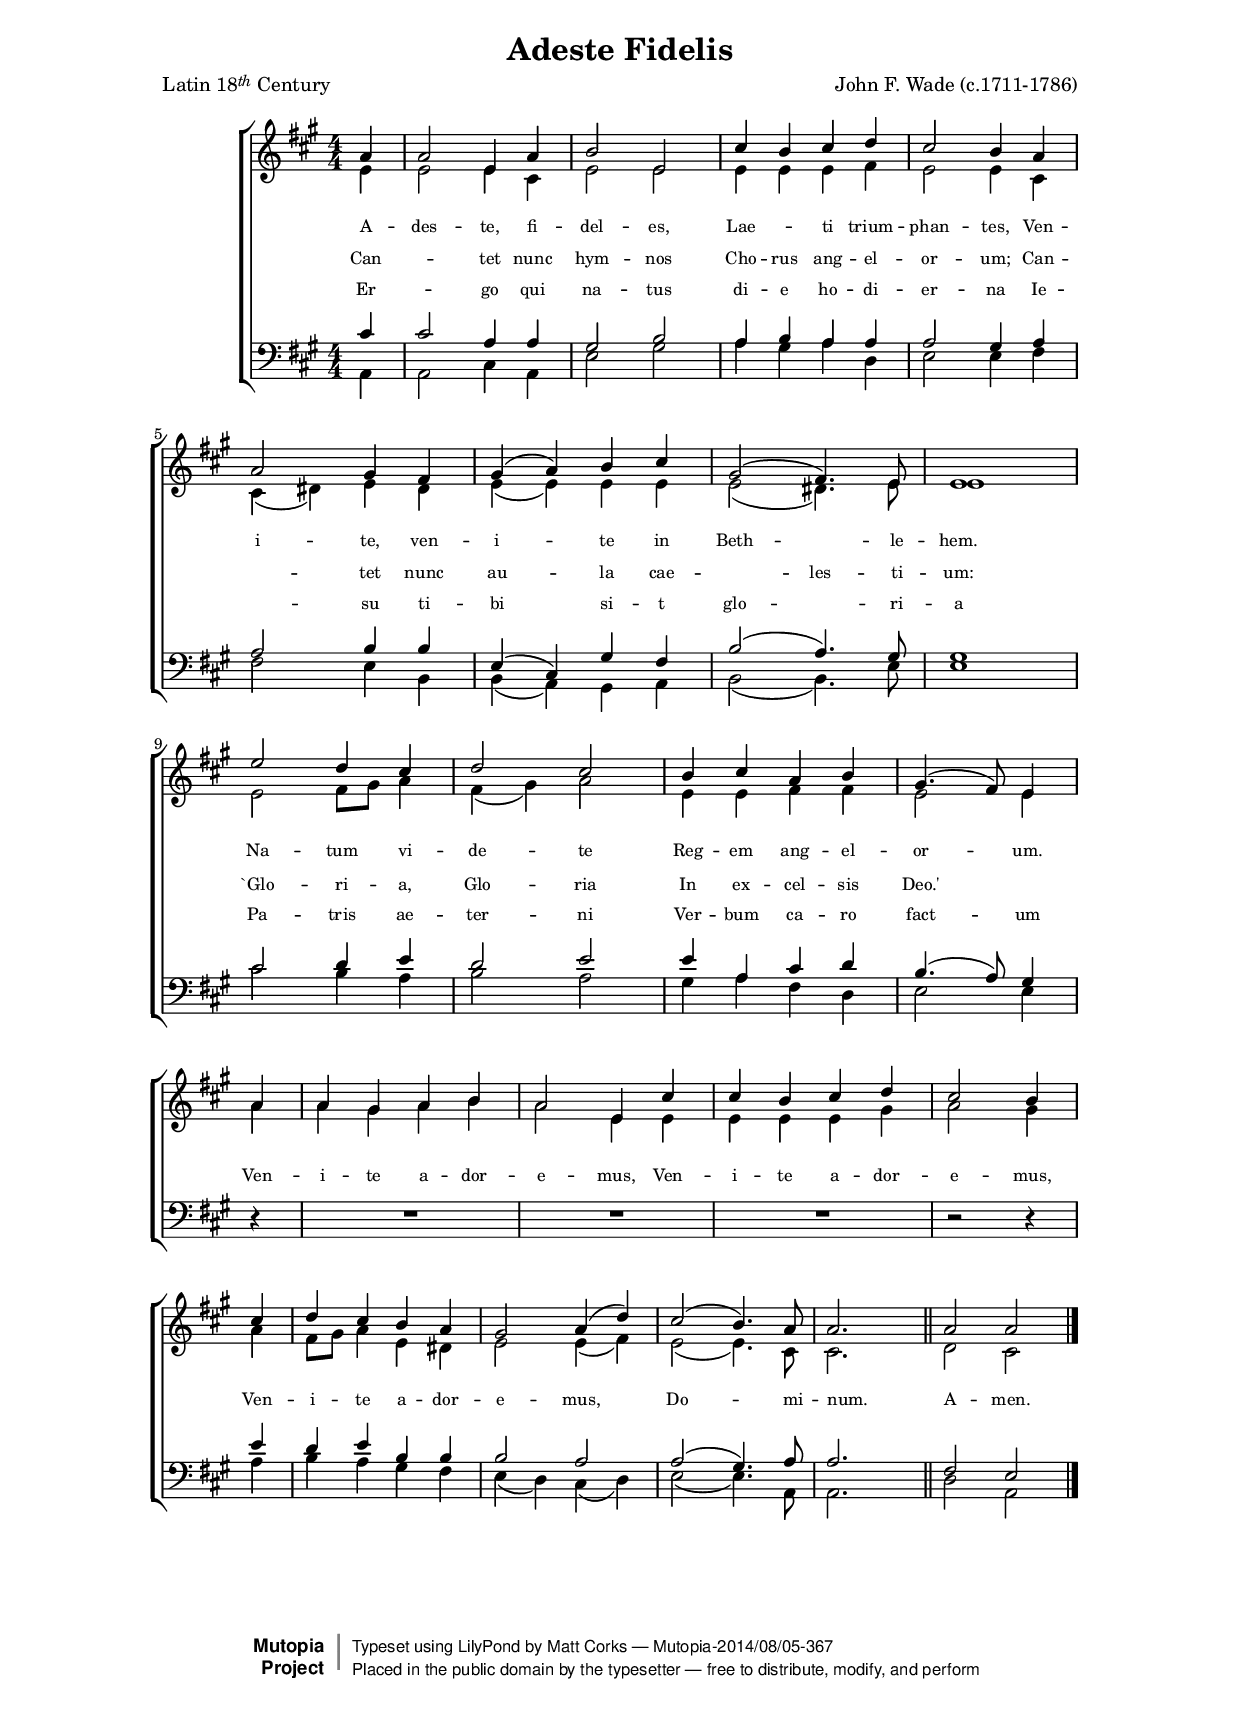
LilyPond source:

\version "2.18.2"

#(set-global-staff-size 17)
%#(set-default-paper-size "letter")

\header {
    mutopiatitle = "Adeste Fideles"
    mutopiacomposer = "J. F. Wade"
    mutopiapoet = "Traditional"
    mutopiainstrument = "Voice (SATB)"
    date = "18th Century"
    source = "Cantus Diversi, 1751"
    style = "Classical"
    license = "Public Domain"
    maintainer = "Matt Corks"
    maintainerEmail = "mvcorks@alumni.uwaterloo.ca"
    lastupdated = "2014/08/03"
    title = "Adeste Fidelis"
    poet = \markup { \concat { "Latin 18" \tiny \italic \raise #0.6 "th" } "Century" }
    composer = "John F. Wade (c.1711-1786)"
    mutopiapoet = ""
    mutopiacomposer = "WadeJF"

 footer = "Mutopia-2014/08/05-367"
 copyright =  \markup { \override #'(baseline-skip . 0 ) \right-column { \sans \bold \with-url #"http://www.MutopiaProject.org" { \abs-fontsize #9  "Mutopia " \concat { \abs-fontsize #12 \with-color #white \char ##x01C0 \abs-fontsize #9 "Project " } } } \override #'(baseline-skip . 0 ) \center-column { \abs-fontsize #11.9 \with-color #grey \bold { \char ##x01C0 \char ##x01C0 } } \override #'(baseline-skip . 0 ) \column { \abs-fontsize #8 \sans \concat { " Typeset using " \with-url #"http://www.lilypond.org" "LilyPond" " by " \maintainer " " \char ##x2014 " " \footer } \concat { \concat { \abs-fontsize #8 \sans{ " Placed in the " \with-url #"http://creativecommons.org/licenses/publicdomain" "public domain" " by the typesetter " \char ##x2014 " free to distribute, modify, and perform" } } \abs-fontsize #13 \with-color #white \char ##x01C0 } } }
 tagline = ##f
}

\paper {
    top-margin = 7\mm
    top-markup-spacing.basic-distance = #4
    markup-system-spacing.basic-distance = #13
    last-bottom-spacing.basic-distance = #14
    line-width = 15.5\cm
}

upperOne = 
    \relative c'' {
    \voiceOne
    \clef "treble"
    \key a \major
    \override Staff.TimeSignature.style = #'numbered
    \time 4/4
 %1
    \partial 4 a4 | a2 e4 a |
    b2 e, |
    cis'4 b cis d |
    cis2 b4 a |
    \break
 %5
    a2 gis4 fis |
    gis4( a) b cis |
    gis2( fis4.) e8 |
    e1 | 
    \break
 %9
    e'2 d4 cis |
    d2 cis |
    b4 cis a b |
    gis4.( fis8) e4 
    \bar "|" \break
 %13
    a | a gis a b |
    a2 e4 cis' |
    cis b cis d |
    cis2 b4
    \bar "|" \break
 %17
    cis4 |
    d4 cis b a |
    gis2 a4( d) |
    cis2( b4.) a8 |
    a2. s4
    \bar "||"
    a2 a
    \bar "|."
    }
    
upperTwo = 
    \relative c' {
    \voiceTwo
    \clef "treble"
    \key a \major
    \override Staff.TimeSignature.style = #'numbered
    \time 4/4
 %1
    \partial 4 e4 | e2 e4 cis |
    e2 e |
    e4 e e fis |
    e2 e4 cis |
    \break
 %5
    cis4( dis) e dis |
    e4( e) e e |
    e2( dis4.) e8 |
    e1 | 
    \break
 %9
    e2 fis8 gis a4 |
    fis4( gis) a2 |
    e4 e fis fis |
    e2 e4 
    \bar "|" \break
 %13
    a | a gis a b |
    a2 e4 e |
    e4 e e gis |
    a2 gis4
    \bar "|" \break
 %17
    a4 |
    fis8 gis a4 e dis |
    e2 e4( fis) |
    e2( e4.) cis8 |
    cis2.  \skip 4
    \bar "||"
    d2 cis
    \bar "|."
}

upper = <<{ \upperOne } \\ { \upperTwo }>>

lowerOne = 
    \relative c' {
    \clef "bass"
    \key a\major
    \override Staff.TimeSignature.style = #'numbered
    \time 4/4
    \voiceThree
    \partial 4
    cis4 | cis2 a4 a |
    gis2 b |
    a4 b a a |
    a2 gis4 a |
 %5
    a2 b4 b |
    e,4( cis) gis' fis |
    b2( a4.) gis8 |
    gis1 |
 %9
    cis2 d4 e |
    d2 e |
    e4 a, cis d |
    b4.( a8) gis4
 %13
    \oneVoice
    r4 R1 |
    R1 |
    R1 |
    r2 r4
 %17
    \voiceThree
    e'4 |
    d4 e b b |
    b2 a2 |
    a2( gis4.) a8 |
    a2. \skip 4
    \bar "||"
    fis2 e
    \bar "|."
    }

lowerTwo = 
    \relative c {
    \clef "bass"
    \key a\major
    \override Staff.TimeSignature.style = #'numbered
    \time 4/4
    \voiceFour
    \partial 4
    a4 | a2 cis4 a|
    e'2 gis |
    a4 gis a d, |
    e2 e4 fis |
 %5
    fis2 e4 b |
    b( a) gis a |
    b2( b4.) e8 |
    e1 |
 %9
    cis'2 b4 a |
    b2 a |
    gis4 a fis d |
    e2 e4
 %13
    s4 |
    s1 |
    s1 |
    s1 |
    s2 s4
 %17
    a4 |
    b4 a gis fis |
    e4( d) cis4( d) |
    e2( e4.) a,8 |
    a2. \skip 4
    \bar "||"
    d2 a
    \bar "|."
}

lower = <<{ \lowerOne }\\{ \lowerTwo }>>

verbaone = \context Lyrics = "verbaone" \lyricmode {
    A4 -- des2 -- te,4 fi -- del2 -- es,
    Lae2 -- ti4 trium -- phan2 -- tes,4
    Ven4 -- i2 -- te,4 ven -- i2 -- te4 in Beth2.. -- le8 -- hem.1
    Na2 -- tum4 vi -- de2 -- te
    Reg4 -- em ang -- el -- or2 -- um.4
    Ven -- i -- te a -- dor -- e2 -- mus,4
    Ven -- i -- te a -- dor -- e2 -- mus,4
    Ven -- i -- te a -- dor -- e2 -- mus,
    Do2.. -- mi8 -- num.2.
    _4
    A2 -- men.
    }

verbatwo = \context Lyrics = "verbatwo" \lyricmode {
    Can2. -- tet4 nunc hym2 -- nos
    Cho4 -- rus ang -- el -- or2 -- um;4
    Can2. -- tet4 nunc au2 -- la4 cae2. -- les4. -- ti8 -- um:1
    `Glo2 -- ri4 -- a, Glo2 -- ria
    In4 ex -- cel -- sis Deo.'1
    }

verbathree = \context Lyrics = "verbathree" \lyricmode {
    Er2. -- go4 qui na2 -- tus
    di4 -- e ho -- di -- er2 -- na4
    Ie2. -- su4 ti4 -- bi2 si4 -- t glo2.. -- ri8 -- a1
    Pa2 -- tris4 ae -- ter2 -- ni
    Ver4 -- bum ca -- ro fact2 -- um4
}


\score { 
    \context ChoirStaff \with { \override StaffGrouper.staff-staff-spacing.padding = #1 }
        <<
        \new Staff  { \set ChoirStaff.midiInstrument = "voice oohs" \upper }
        \new Lyrics { \verbaone }
        \new Lyrics { \verbatwo }
        \new Lyrics { \verbathree }
        \new Staff  { \set ChoirStaff.midiInstrument = "voice oohs" \lower }
        >>

  \layout{ 
      \context {
          \Lyrics
             \override VerticalAxisGroup.staff-affinity = ##f
             \override VerticalAxisGroup.staff-staff-spacing =
                #'((basic-distance . 0)
	          (minimum-distance . 1.2)
	          (padding . 2))
             \override LyricText #'font-size = #-1
    }
  }

  \midi { \tempo 4 = 120 }
  
}

% Adeste, fideles,
% Laeti triumphantes,
% Venite, venite in Bethlehem.
% Natum videte
% Regem angelorum.
% ||: Venite adoremus, :||
% Dominum.
% 
% En grege relicto,
% Humiles ad cunas
% Vocati pastores approperant.
% Et nos ovanti
% Gradu festinemus;
% ||: Venite adoremus, :||
% Dominum.
% 
% Stella duce, Magi
% Christum adorantes
% Aurum, tus, et myrrham dant munera.
% Iesu infanti
% Corda praebeamus;
% ||: Venite adoremus. :||
% Dominum.
% 
% Cantet nunc hymnos
% Chorus angelorum;
% Cantet nunc aula caelestium:
% "Gloria, gloria
% In excelsis Deo!"
% ||: Venite adoremus, :||
% Dominum.
% 
% Deum de Deo,
% Lumen de Lumine,
% Gestant puellae viscera,
% Deum verum,
% Genitum non factum.
% ||: Venite adoremus. :||
% Dominum.
% 
% Aeterni Parentis
% splendorem aeternum,
% Velatum sub carne videbimus;
% Deum infantem
% pannis involutem.
% ||: Venite adoremus. :||
% Dominum.
% 
% Pro nobis erenum
% et foeno cubantem,
% Piis foveamus amplexibus.
% Sic nos amantem
% quis non redamaret?
% ||: Venite adoremus. :||
% Dominum.
% 
% Ergo qui natus
% die hodierna
% Iesu tibi sit gloria
% Patris aeterni
% Verbum caro factum
% ||: Venite adoremus. :||
% Dominum.

